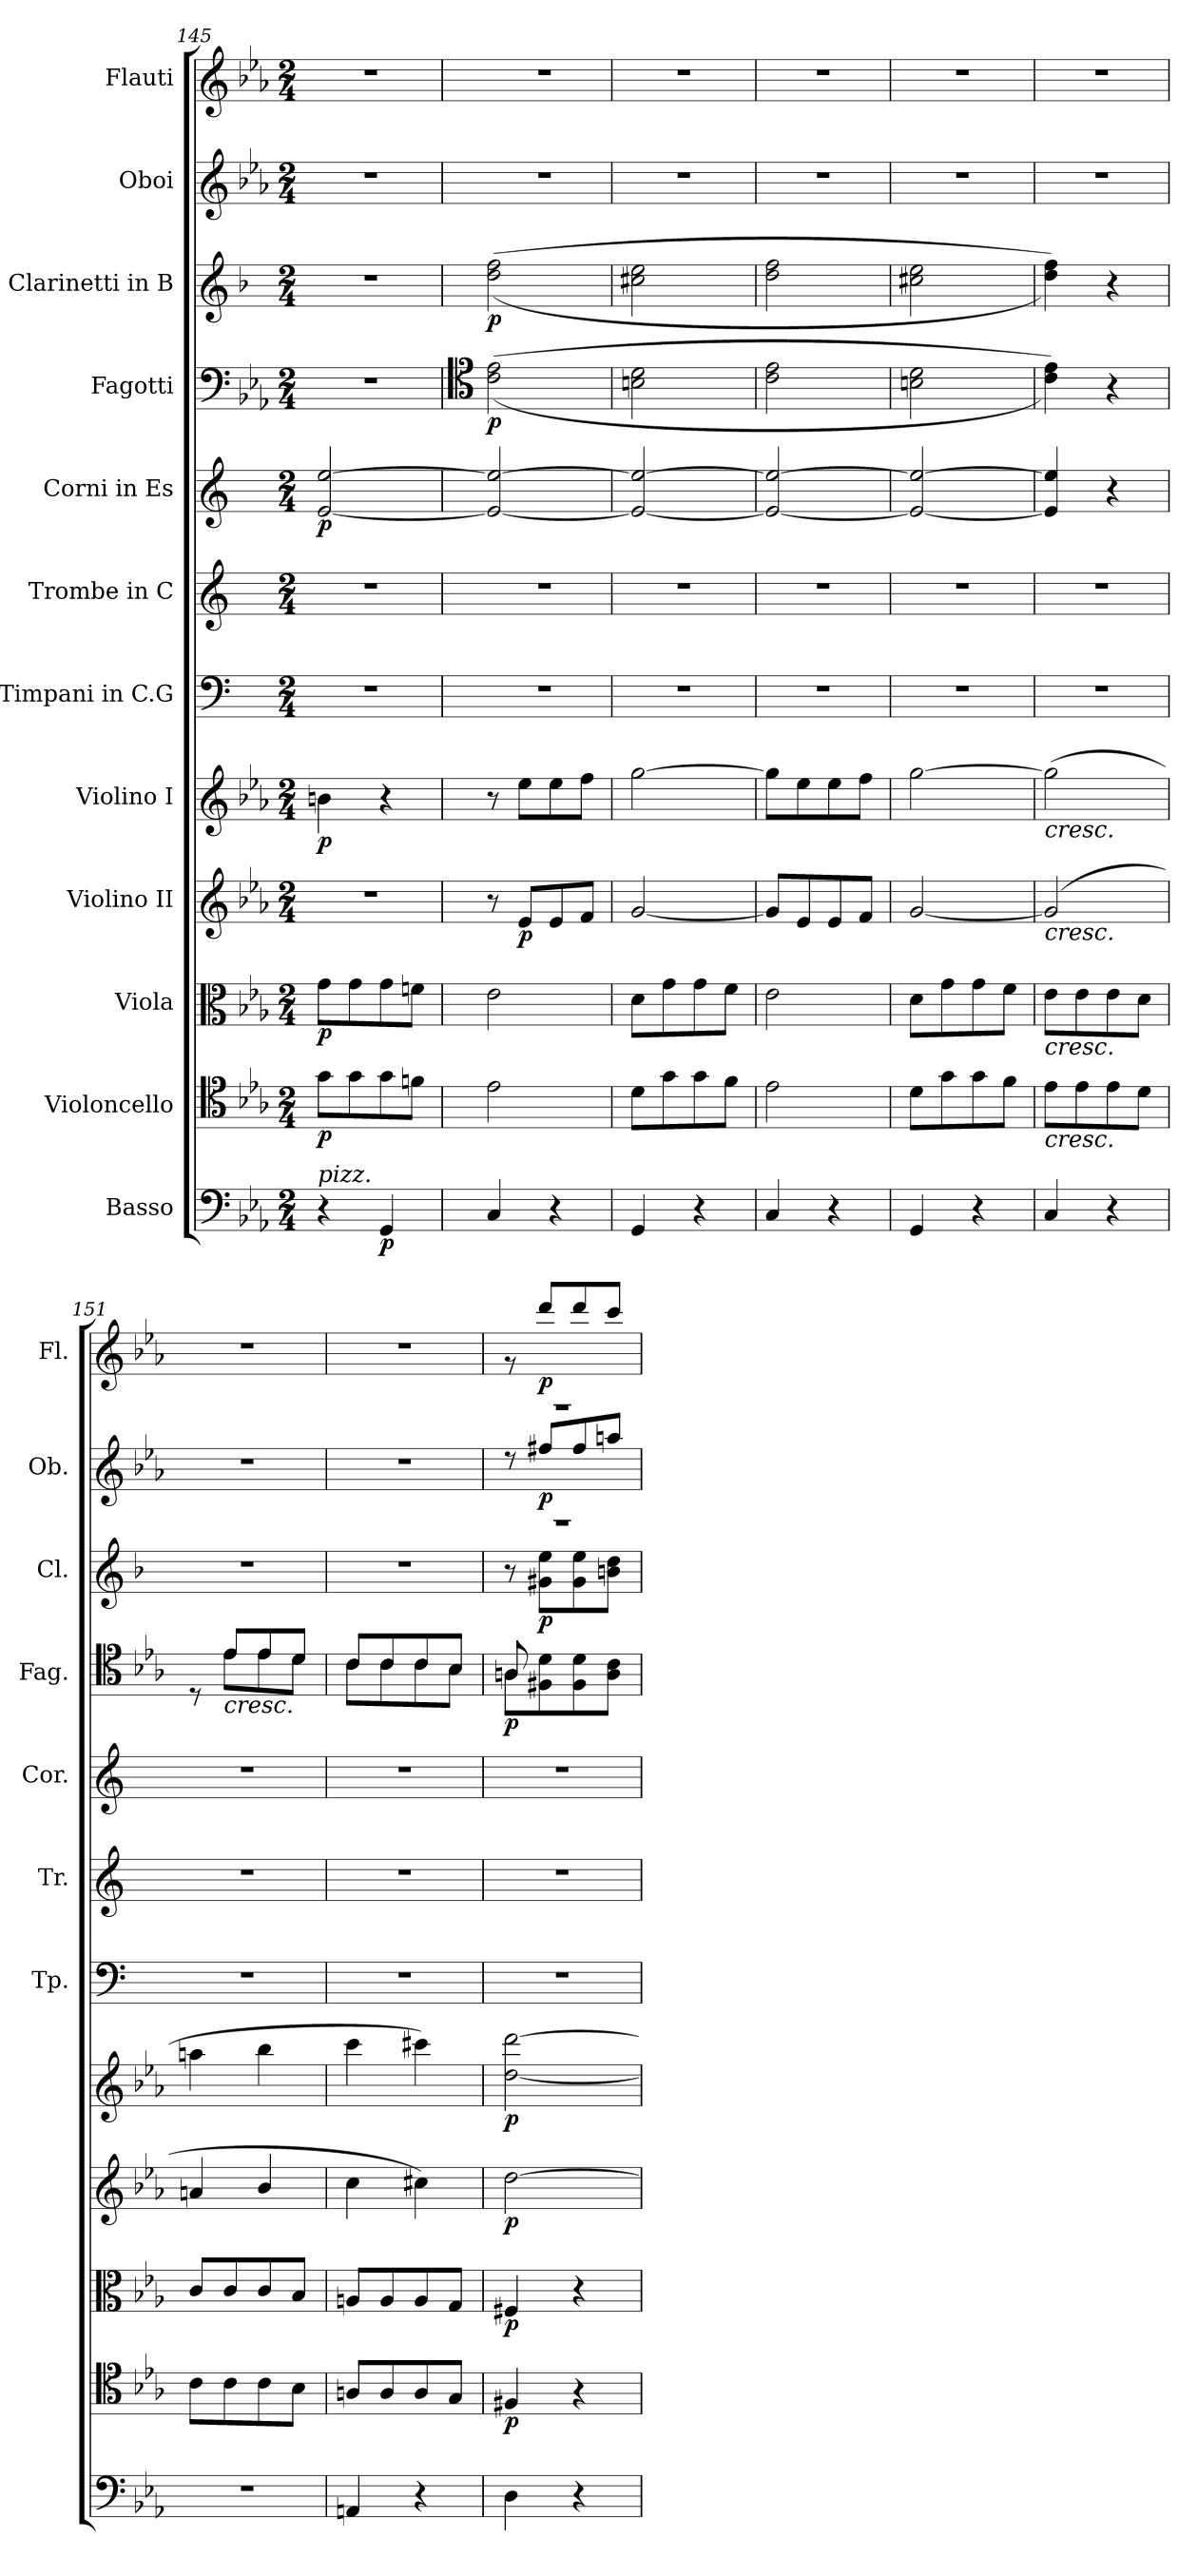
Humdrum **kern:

**kern	**dynam	**kern	**dynam	**kern	**dynam	**kern	**dynam	**kern	**dynam	**kern	**kern	**kern	**dynam	**kern	**dynam	**kern	**dynam	**kern	**dynam	**kern	**dynam
*part12	*part12	*part11	*part11	*part10	*part10	*part9	*part9	*part8	*part8	*part7	*part6	*part5	*part5	*part4	*part4	*part3	*part3	*part2	*part2	*part1	*part1
*staff12	*staff12	*staff11	*staff11	*staff10	*staff10	*staff9	*staff9	*staff8	*staff8	*staff7	*staff6	*staff5	*staff5	*staff4	*staff4	*staff3	*staff3	*staff2	*staff2	*staff1	*staff1
*I"Basso	*	*I"Violoncello	*	*I"Viola	*	*I"Violino II	*	*I"Violino I	*	*I"Timpani in C.G	*I"Trombe in C	*I"Corni in Es	*	*I"Fagotti	*	*I"Clarinetti in B	*	*I"Oboi	*	*I"Flauti	*
*	*	*	*	*	*	*	*	*	*	*I'Tp.	*I'Tr.	*I'Cor.	*	*I'Fag.	*	*I'Cl.	*	*I'Ob.	*	*I'Fl.	*
*clefF4	*	*clefC4	*	*clefC3	*	*clefG2	*	*clefG2	*	*clefF4	*clefG2	*clefG2	*	*clefF4	*	*clefG2	*	*clefG2	*	*clefG2	*
*ITrd7c12	*	*	*	*	*	*	*	*	*	*	*	*ITrd5c9	*	*	*	*ITrd1c2	*	*	*	*	*
*k[b-e-a-]	*	*k[b-e-a-]	*	*k[b-e-a-]	*	*k[b-e-a-]	*	*k[b-e-a-]	*	*k[]	*k[]	*k[b-e-a-]	*	*k[b-e-a-]	*	*k[b-e-a-]	*	*k[b-e-a-]	*	*k[b-e-a-]	*
*M2/4	*	*M2/4	*	*M2/4	*	*M2/4	*	*M2/4	*	*M2/4	*M2/4	*M2/4	*	*M2/4	*	*M2/4	*	*M2/4	*	*M2/4	*
=145	=145	=145	=145	=145	=145	=145	=145	=145	=145	=145	=145	=145	=145	=145	=145	=145	=145	=145	=145	=145	=145
!LO:TX:a:i:t=pizz.	!	!	!	!	!	!	!	!	!	!	!	!	!	!	!	!	!	!	!	!	!
!	!	!	!LO:DY:b	!	!LO:DY:b	!	!	!	!LO:DY:b	!	!	!	!LO:DY:b	!	!	!	!	!	!	!	!
4r	.	8g\L	p	8g\L	p	2r	.	4bn\	p	2r	2r	[2G/ [2g/	p	2r	.	2r	.	2r	.	2r	.
.	.	8g\	.	8g\	.	.	.	.	.	.	.	.	.	.	.	.	.	.	.	.	.
!	!LO:DY:b	!	!	!	!	!	!	!	!	!	!	!	!	!	!	!	!	!	!	!	!
4GGG/	p	8g\	.	8g\	.	.	.	4r	.	.	.	.	.	.	.	.	.	.	.	.	.
.	.	8fn\J	.	8fn\J	.	.	.	.	.	.	.	.	.	.	.	.	.	.	.	.	.
=146	=146	=146	=146	=146	=146	=146	=146	=146	=146	=146	=146	=146	=146	=146	=146	=146	=146	=146	=146	=146	=146
*	*	*	*	*	*	*	*	*	*	*	*	*	*	*clefC4	*	*	*	*	*	*	*
!	!	!	!	!	!	!	!	!	!	!	!	!	!	!	!LO:DY:b	!	!LO:DY:b	!	!	!	!
4CC/	.	2e-\	.	2e-\	.	8r	.	8r	.	2r	2r	2G/_ 2g/_	.	((2c\ 2e-\	p	((2cc\ 2ee-\	p	2r	.	2r	.
!	!	!	!	!	!	!	!LO:DY:b	!	!	!	!	!	!	!	!	!	!	!	!	!	!
.	.	.	.	.	.	8e-/L	p	8ee-\L	.	.	.	.	.	.	.	.	.	.	.	.	.
4r	.	.	.	.	.	8e-/	.	8ee-\	.	.	.	.	.	.	.	.	.	.	.	.	.
.	.	.	.	.	.	8f/J	.	8ff\J	.	.	.	.	.	.	.	.	.	.	.	.	.
=147	=147	=147	=147	=147	=147	=147	=147	=147	=147	=147	=147	=147	=147	=147	=147	=147	=147	=147	=147	=147	=147
4GGG/	.	8d\L	.	8d\L	.	[2g/	.	[2gg\	.	2r	2r	2G/_ 2g/_	.	2Bn\ 2d\	.	2bn\ 2dd\	.	2r	.	2r	.
.	.	8g\	.	8g\	.	.	.	.	.	.	.	.	.	.	.	.	.	.	.	.	.
4r	.	8g\	.	8g\	.	.	.	.	.	.	.	.	.	.	.	.	.	.	.	.	.
.	.	8f\J	.	8f\J	.	.	.	.	.	.	.	.	.	.	.	.	.	.	.	.	.
=148	=148	=148	=148	=148	=148	=148	=148	=148	=148	=148	=148	=148	=148	=148	=148	=148	=148	=148	=148	=148	=148
4CC/	.	2e-\	.	2e-\	.	8g/L]	.	8gg\L]	.	2r	2r	2G/_ 2g/_	.	2c\ 2e-\	.	2cc\ 2ee-\	.	2r	.	2r	.
.	.	.	.	.	.	8e-/	.	8ee-\	.	.	.	.	.	.	.	.	.	.	.	.	.
4r	.	.	.	.	.	8e-/	.	8ee-\	.	.	.	.	.	.	.	.	.	.	.	.	.
.	.	.	.	.	.	8f/J	.	8ff\J	.	.	.	.	.	.	.	.	.	.	.	.	.
=149	=149	=149	=149	=149	=149	=149	=149	=149	=149	=149	=149	=149	=149	=149	=149	=149	=149	=149	=149	=149	=149
4GGG/	.	8d\L	.	8d\L	.	[2g/	.	[2gg\	.	2r	2r	2G/_ 2g/_	.	2Bn\ 2d\	.	2bn\ 2dd\	.	2r	.	2r	.
.	.	8g\	.	8g\	.	.	.	.	.	.	.	.	.	.	.	.	.	.	.	.	.
4r	.	8g\	.	8g\	.	.	.	.	.	.	.	.	.	.	.	.	.	.	.	.	.
.	.	8f\J	.	8f\J	.	.	.	.	.	.	.	.	.	.	.	.	.	.	.	.	.
=150	=150	=150	=150	=150	=150	=150	=150	=150	=150	=150	=150	=150	=150	=150	=150	=150	=150	=150	=150	=150	=150
!	!	!	!	!	!	!	!	!LO:TX:b:i:t=cresc.	!	!	!	!	!	!	!	!	!	!	!	!	!
!	!	!	!	!	!	!LO:TX:b:i:t=cresc.	!	!	!	!	!	!	!	!	!	!	!	!	!	!	!
!	!	!	!	!LO:TX:b:i:t=cresc.	!	!	!	!	!	!	!	!	!	!	!	!	!	!	!	!	!
!	!	!LO:TX:b:i:t=cresc.	!	!	!	!	!	!	!	!	!	!	!	!	!	!	!	!	!	!	!
4CC/	.	8e-\L	.	8e-\L	.	(2g/]	.	(2gg\]	.	2r	2r	4G/] 4g/]	.	4c\ 4e-\))	.	4cc\ 4ee-\))	.	2r	.	2r	.
.	.	8e-\	.	8e-\	.	.	.	.	.	.	.	.	.	.	.	.	.	.	.	.	.
4r	.	8e-\	.	8e-\	.	.	.	.	.	.	.	4r	.	4r	.	4r	.	.	.	.	.
.	.	8d\J	.	8d\J	.	.	.	.	.	.	.	.	.	.	.	.	.	.	.	.	.
=151	=151	=151	=151	=151	=151	=151	=151	=151	=151	=151	=151	=151	=151	=151	=151	=151	=151	=151	=151	=151	=151
*	*	*	*	*	*	*	*	*	*	*	*	*	*	*^	*	*	*	*	*	*	*
2r	.	8c\L	.	8c/L	.	4an/	.	4aan\	.	2r	2r	2r	.	8rD	8ryy	.	2r	.	2r	.	2r	.
!	!	!	!	!	!	!	!	!	!	!	!	!	!	!LO:TX:b:i:t=cresc.	!	!	!	!	!	!	!	!
.	.	8c\	.	8c/	.	.	.	.	.	.	.	.	.	8e-/L	8e-\L	.	.	.	.	.	.	.
.	.	8c\	.	8c/	.	4b-/	.	4bb-\	.	.	.	.	.	8e-/	8e-\	.	.	.	.	.	.	.
.	.	8B-\J	.	8B-/J	.	.	.	.	.	.	.	.	.	8d/J	8d\J	.	.	.	.	.	.	.
=152	=152	=152	=152	=152	=152	=152	=152	=152	=152	=152	=152	=152	=152	=152	=152	=152	=152	=152	=152	=152	=152	=152
4AAAn/	.	8An/L	.	8An/L	.	4cc\	.	4ccc\	.	2r	2r	2r	.	8c/L	8c\L	.	2r	.	2r	.	2r	.
.	.	8A/	.	8A/	.	.	.	.	.	.	.	.	.	8c/	8c\	.	.	.	.	.	.	.
4r	.	8A/	.	8A/	.	4cc#X\)	.	4ccc#X\)	.	.	.	.	.	8c/	8c\	.	.	.	.	.	.	.
.	.	8G/J	.	8G/J	.	.	.	.	.	.	.	.	.	8B-/J	8B-\J	.	.	.	.	.	.	.
!!LO:PB:g=z
=153	=153	=153	=153	=153	=153	=153	=153	=153	=153	=153	=153	=153	=153	=153	=153	=153	=153	=153	=153	=153	=153	=153
*	*	*	*	*	*	*	*	*	*	*	*	*	*	*	*	*	*	*	*^	*	*^	*
!	!	!	!LO:DY:b	!	!LO:DY:b	!	!LO:DY:b	!	!LO:DY:b	!	!	!	!	!	!	!LO:DY:b	!	!	!	!	!	!	!	!
4DD\	.	4F#X/	p	4F#X/	p	[2dd\	p	[2dd\ [2ddd\	p	2r	2r	2r	.	8An\L	8A/	p	8r	.	2rF	8rdd	.	2rF	8r	.
!	!	!	!	!	!	!	!	!	!	!	!	!	!	!	!	!	!	!LO:DY:b	!	!	!LO:DY:b	!	!	!LO:DY:b
.	.	.	.	.	.	.	.	.	.	.	.	.	.	8F#X\ 8d\	4.ryy	.	8f#X\ 8dd\L	p	.	8ff#X/L	p	.	8ddd/L	p
4r	.	4r	.	4r	.	.	.	.	.	.	.	.	.	8F#\ 8d\	.	.	8f#\ 8dd\	.	.	8ff#/	.	.	8ddd/	.
.	.	.	.	.	.	.	.	.	.	.	.	.	.	8A\ 8c\J	.	.	8an\ 8cc\J	.	.	8aan/J	.	.	8ccc/J	.
*	*	*	*	*	*	*	*	*	*	*	*	*	*	*	*	*	*	*	*v	*v	*	*	*	*
*	*	*	*	*	*	*	*	*	*	*	*	*	*	*v	*v	*	*	*	*	*	*v	*v	*
=	=	=	=	=	=	=	=	=	=	=	=	=	=	=	=	=	=	=	=	=	=
*-	*-	*-	*-	*-	*-	*-	*-	*-	*-	*-	*-	*-	*-	*-	*-	*-	*-	*-	*-	*-	*-
